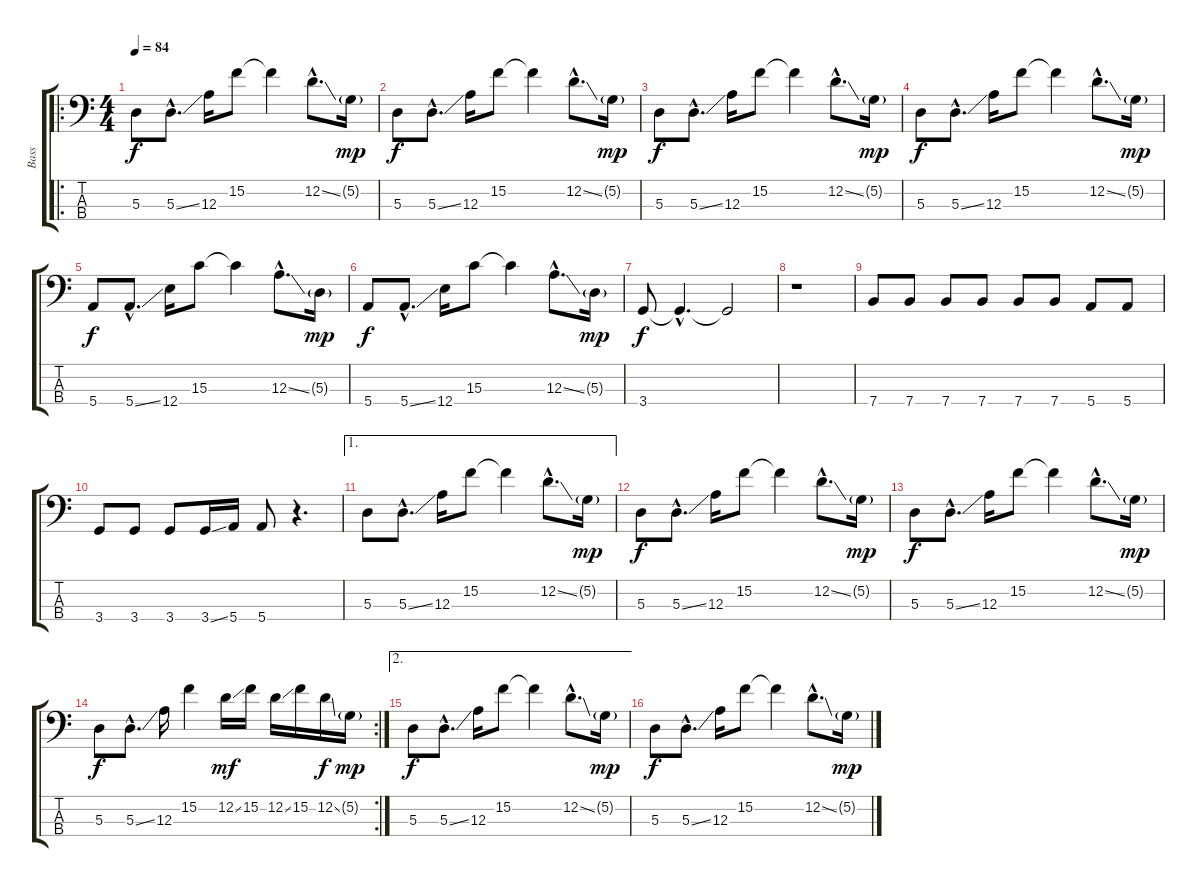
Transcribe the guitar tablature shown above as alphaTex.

\track ("Bass" "Bass") {instrument electricbassfinger}
\staff {score tabs}
\tuning (G2 D2 A1 E1) {hide}
\ro
\ts (4 4)
\tempo 84
\clef f4
\ks c
5.3.8{dy f} 5.3{ss hac}.8{d} 12.3.16 15.2.8 15.2{t}.4 12.2{ss hac}.8{d} 5.2{g}.16{dy mp} |
5.3.8{dy f} 5.3{ss hac}.8{d} 12.3.16 15.2.8 15.2{t}.4 12.2{ss hac}.8{d} 5.2{g}.16{dy mp} |
5.3.8{dy f} 5.3{ss hac}.8{d} 12.3.16 15.2.8 15.2{t}.4 12.2{ss hac}.8{d} 5.2{g}.16{dy mp} |
5.3.8{dy f} 5.3{ss hac}.8{d} 12.3.16 15.2.8 15.2{t}.4 12.2{ss hac}.8{d} 5.2{g}.16{dy mp} |
5.4.8{dy f} 5.4{ss hac}.8{d} 12.4.16 15.3.8 15.3{t}.4 12.3{ss hac}.8{d} 5.3{g}.16{dy mp} |
5.4.8{dy f} 5.4{ss hac}.8{d} 12.4.16 15.3.8 15.3{t}.4 12.3{ss hac}.8{d} 5.3{g}.16{dy mp} |
3.4.8{dy f} 3.4{hac t}.4{d} 3.4{t}.2 |
r.1 |
7.4.8 7.4.8 7.4.8 7.4.8 7.4.8 7.4.8 5.4.8 5.4.8 |
3.4.8 3.4.8 3.4.8 3.4{ss}.16 5.4.16 5.4.8 r.4{d} |
\ae 1
5.3.8 5.3{ss hac}.8{d} 12.3.16 15.2.8 15.2{t}.4 12.2{ss hac}.8{d} 5.2{g}.16{dy mp} |
5.3.8{dy f} 5.3{ss hac}.8{d} 12.3.16 15.2.8 15.2{t}.4 12.2{ss hac}.8{d} 5.2{g}.16{dy mp} |
5.3.8{dy f} 5.3{ss hac}.8{d} 12.3.16 15.2.8 15.2{t}.4 12.2{ss hac}.8{d} 5.2{g}.16{dy mp} |
\rc 2
5.3.8{dy f} 5.3{ss hac}.8{d} 12.3.16 15.2.4 12.2{ss}.16{dy mf} 15.2.16 12.2{ss}.16 15.2.16 12.2{ss}.16{dy f} 5.2{g}.16{dy mp} |
\ae 2
5.3.8{dy f} 5.3{ss hac}.8{d} 12.3.16 15.2.8 15.2{t}.4 12.2{ss hac}.8{d} 5.2{g}.16{dy mp} |
5.3.8{dy f} 5.3{ss hac}.8{d} 12.3.16 15.2.8 15.2{t}.4 12.2{ss hac}.8{d} 5.2{g}.16{dy mp}
